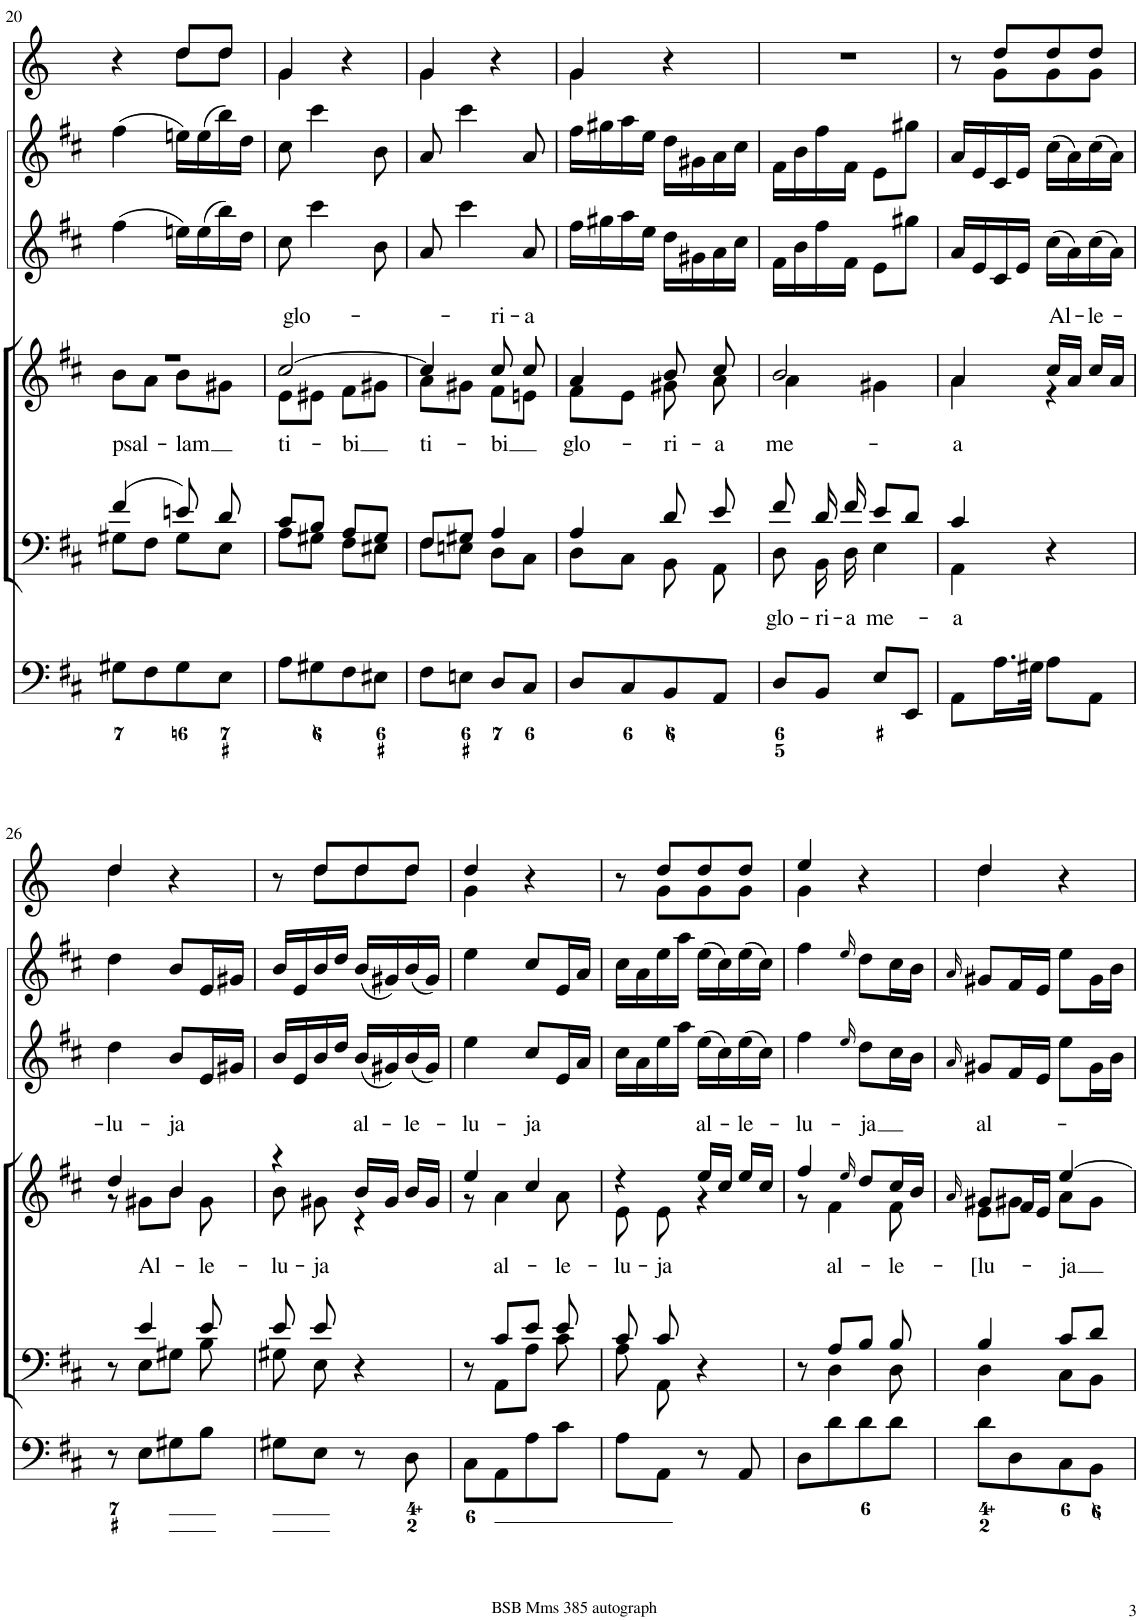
**kern	**kern	**text	**kern	**text	**kern	**kern	**kern
*part6	*part5	*part5	*part4	*part4	*part3	*part2	*part1
*staff6	*staff5	*staff5	*staff4	*staff4	*staff3	*staff2	*staff1
*I"Organ	*I"Voice	*	*I"Voice	*	*I"Violin	*I"Violini	*I"Clarini in D
*	*	*	*	*	*I'Vln	*I'Vln	*
!!LO:PB:g=z
*clefF4	*clefF4	*	*clefG2	*	*clefG2	*clefG2	*clefG2
*	*	*	*	*	*	*	*Trd-1c-2
*k[f#c#]	*k[f#c#]	*	*k[f#c#]	*	*k[f#c#]	*k[f#c#]	*k[]
*M2/4	*M2/4	*	*M2/4	*	*M2/4	*M2/4	*M2/4
=20	=20	=20	=20	=20	=20	=20	=20
*	*^	*	*^	*	*	*	*
!	!	!	!	!	!	!LO:LY:b	!	!	!
*	*	*	*	*	*	*	*	*	*^
8G#X\L	(4f#/	8G#X\L	.	2r	8b\L	psal-	(4ff#\	(4ff#\	4r	4ryy
8F#\	.	8F#\J	.	.	8a\J	.	.	.	.	.
!	!	!	!	!	!	!LO:LY:b	!	!	!	!
8G#\	8en/)	8G#\L	.	.	8b\L	-lam	16een\LL)	16een\LL)	8dd/L	8dd\L
.	.	.	.	.	.	.	(16ee\	(16ee\	.	.
8E\J	8d/	8E\J	.	.	8g#X\J	.	16bb\)	16bb\)	8dd/J	8dd\J
.	.	.	.	.	.	.	16dd\JJ	16dd\JJ	.	.
=21	=21	=21	=21	=21	=21	=21	=21	=21	=21	=21
!	!	!	!	!	!	!LO:LY:a	!	!	!	!
!	!	!	!	!	!	!LO:LY:b	!	!	!	!
8A\L	8c#/L	8A\L	.	[2cc#/	8e\L	ti-	8cc#\	8cc#\	4g/	4g\
8G#X\	8B/J	8G#X\J	.	.	8e#X\J	.	4ccc#\	4ccc#\	.	.
!	!	!	!	!	!	!LO:LY:b	!	!	!	!
8F#\	8A/L	8F#\L	.	.	8f#\L	-bi	.	.	4r	4ryy
8E#X\J	8G#/J	8E#X\J	.	.	8g#X\J	.	8b\	8b\	.	.
=22	=22	=22	=22	=22	=22	=22	=22	=22	=22	=22
!	!	!	!	!	!	!LO:LY:b	!	!	!	!
8F#\L	8F#/L	8F#\L	.	4cc#/]	8a\L	ti-	8a/	8a/	4g/	4g\
8En\J	8G#X/J	8En\J	.	.	8g#X\J	.	4ccc#\	4ccc#\	.	.
!	!	!	!	!	!	!LO:LY:a	!	!	!	!
!	!	!	!	!	!	!LO:LY:b	!	!	!	!
8D/L	4A/	8D\L	.	8cc#/	8f#\L	-bi	.	.	4r	4ryy
!	!	!	!	!	!	!LO:LY:a	!	!	!	!
8C#/J	.	8C#\J	.	8cc#/	8en\J	-a	8a/	8a/	.	.
=23	=23	=23	=23	=23	=23	=23	=23	=23	=23	=23
!	!	!	!	!	!	!LO:LY:b	!	!	!	!
8D/L	4A/	8D\L	.	4a/	8f#\L	glo-	16ff#\LL	16ff#\LL	4g/	4g\
.	.	.	.	.	.	.	16gg#X\	16gg#X\	.	.
8C#/	.	8C#\J	.	.	8e\J	.	16aa\	16aa\	.	.
.	.	.	.	.	.	.	16ee\JJ	16ee\JJ	.	.
!	!	!	!	!	!	!LO:LY:b	!	!	!	!
8BB/	8d/	8BB\	.	8b/	8g#X\	-ri-	16dd\LL	16dd\LL	4r	4ryy
.	.	.	.	.	.	.	16g#X\	16g#X\	.	.
!	!	!	!	!	!	!LO:LY:b	!	!	!	!
8AA/J	8e/	8AA\	.	8cc#/	8a\	-a	16a\	16a\	.	.
.	.	.	.	.	.	.	16cc#\JJ	16cc#\JJ	.	.
*	*	*	*	*	*	*	*	*	*v	*v
=24	=24	=24	=24	=24	=24	=24	=24	=24	=24
!	!	!	!LO:LY:b	!	!	!LO:LY:b	!	!	!
8D/L	8f#/	8D\	glo-	2b/	4a\	me-	16f#\LL	16f#\LL	2r
.	.	.	.	.	.	.	16b\	16b\	.
!	!	!	!LO:LY:b	!	!	!	!	!	!
8BB/J	16d/	16BB\	-ri-	.	.	.	16ff#\	16ff#\	.
!	!	!	!LO:LY:b	!	!	!	!	!	!
.	16f#/	16D\	-a	.	.	.	16f#\JJ	16f#\JJ	.
!	!	!	!LO:LY:b	!	!	!	!	!	!
8E/L	8e/L	4E\	me-	.	4g#X\	.	8e\L	8e\L	.
8EE/J	8d/J	.	.	.	.	.	8gg#X\J	8gg#X\J	.
=25	=25	=25	=25	=25	=25	=25	=25	=25	=25
!	!	!	!LO:LY:b	!	!	!LO:LY:b	!	!	!
*	*	*	*	*	*	*	*	*	*^
8AA\L	4c#/	4AA\	-a	4a/	4a\	-a	16a/LL	16a/LL	8r	8ryy
.	.	.	.	.	.	.	16e/	16e/	.	.
16.A\L	.	.	.	.	.	.	16c#/	16c#/	8dd/L	8g\L
.	.	.	.	.	.	.	16e/JJ	16e/JJ	.	.
32G#X\JJk	.	.	.	.	.	.	.	.	.	.
!	!	!	!	!	!	!LO:LY:a	!	!	!	!
8A\L	4r	4ryy	.	16cc#/LL	4r	Al-	(16cc#\LL	(16cc#\LL	8dd/	8g\
.	.	.	.	16a/JJ	.	.	16a\)	16a\)	.	.
!	!	!	!	!	!	!LO:LY:a	!	!	!	!
8AA\J	.	.	.	16cc#/LL	.	-le-	(16cc#\	(16cc#\	8dd/J	8g\J
.	.	.	.	16a/JJ	.	.	16a\JJ)	16a\JJ)	.	.
!!LO:LB:g=z	!!
=26	=26	=26	=26	=26	=26	=26	=26	=26	=26	=26
!	!	!	!	!	!	!LO:LY:a	!	!	!	!
8r	8r	8ryy	.	4dd/	8r	-lu-	4dd\	4dd\	4dd/	4dd\
!	!	!	!	!	!	!LO:LY:b	!	!	!	!
8E\L	4e/	8E\L	.	.	8g#X\L	Al-	.	.	.	.
!	!	!	!	!	!	!LO:LY:a	!	!	!	!
8G#X\	.	8G#X\J	.	4b/	8b\J	-ja	8b/L	8b/L	4r	4ryy
!	!	!	!	!	!	!LO:LY:b	!	!	!	!
8B\J	8e/	8B\	.	.	8g#\	-le-	16e/L	16e/L	.	.
.	.	.	.	.	.	.	16g#X/JJ	16g#X/JJ	.	.
=27	=27	=27	=27	=27	=27	=27	=27	=27	=27	=27
!	!	!	!	!	!	!LO:LY:b	!	!	!	!
8G#X\L	8e/	8G#X\	.	4r	8b\	-lu-	16b/LL	16b/LL	8r	8ryy
.	.	.	.	.	.	.	16e/	16e/	.	.
!	!	!	!	!	!	!LO:LY:b	!	!	!	!
8E\J	8e/	8E\	.	.	8g#X\	-ja	16b/	16b/	8dd/L	8dd\L
.	.	.	.	.	.	.	16dd/JJ	16dd/JJ	.	.
!	!	!	!	!	!	!LO:LY:a	!	!	!	!
8r	4r	4ryy	.	16b/LL	4r	al-	(16b/LL	(16b/LL	8dd/	8dd\
.	.	.	.	16g#/JJ	.	.	16g#X/)	16g#X/)	.	.
!	!	!	!	!	!	!LO:LY:a	!	!	!	!
8D\	.	.	.	16b/LL	.	-le-	(16b/	(16b/	8dd/J	8dd\J
.	.	.	.	16g#/JJ	.	.	16g#/JJ)	16g#/JJ)	.	.
=28	=28	=28	=28	=28	=28	=28	=28	=28	=28	=28
!	!	!	!	!	!	!LO:LY:a	!	!	!	!
8C#\L	8r	8ryy	.	4ee/	8r	-lu-	4ee\	4ee\	4dd/	4g\
!	!	!	!	!	!	!LO:LY:b	!	!	!	!
8AA\	8c#/L	8AA\L	.	.	4a\	al-	.	.	.	.
!	!	!	!	!	!	!LO:LY:a	!	!	!	!
8A\	8e/J	8A\J	.	4cc#/	.	-ja	8cc#/L	8cc#/L	4r	4ryy
!	!	!	!	!	!	!LO:LY:b	!	!	!	!
8c#\J	8e/	8c#\	.	.	8a\	-le-	16e/L	16e/L	.	.
.	.	.	.	.	.	.	16a/JJ	16a/JJ	.	.
=29	=29	=29	=29	=29	=29	=29	=29	=29	=29	=29
!	!	!	!	!	!	!LO:LY:b	!	!	!	!
8A\L	8c#/	8A\	.	4r	8e\	-lu-	16cc#\LL	16cc#\LL	8r	8ryy
.	.	.	.	.	.	.	16a\	16a\	.	.
!	!	!	!	!	!	!LO:LY:b	!	!	!	!
8AA\J	8c#/	8AA\	.	.	8e\	-ja	16ee\	16ee\	8dd/L	8g\L
.	.	.	.	.	.	.	16aa\JJ	16aa\JJ	.	.
!	!	!	!	!	!	!LO:LY:a	!	!	!	!
8r	4r	4ryy	.	16ee/LL	4r	al-	(16ee\LL	(16ee\LL	8dd/	8g\
.	.	.	.	16cc#/JJ	.	.	16cc#\)	16cc#\)	.	.
!	!	!	!	!	!	!LO:LY:a	!	!	!	!
8AA/	.	.	.	16ee/LL	.	-le-	(16ee\	(16ee\	8dd/J	8g\J
.	.	.	.	16cc#/JJ	.	.	16cc#\JJ)	16cc#\JJ)	.	.
=30	=30	=30	=30	=30	=30	=30	=30	=30	=30	=30
!	!	!	!	!	!	!LO:LY:a	!	!	!	!
8D\L	8r	8ryy	.	4ff#/	8r	-lu-	4ff#\	4ff#\	4ee/	4g\
!	!	!	!	!	!	!LO:LY:b	!	!	!	!
8d\	8A/L	4D\	.	.	4f#\	al-	.	.	.	.
.	.	.	.	16qee/	.	.	16qee/	16qee/	.	.
!	!	!	!	!	!	!LO:LY:a	!	!	!	!
8d\	8B/J	.	.	8dd/L	.	-ja	8dd\L	8dd\L	4r	4ryy
!	!	!	!	!	!	!LO:LY:b	!	!	!	!
8d\J	8B/	8D\	.	16cc#/L	8f#\	-le-	16cc#\L	16cc#\L	.	.
.	.	.	.	16b/JJ	.	.	16b\JJ	16b\JJ	.	.
=31	=31	=31	=31	=31	=31	=31	=31	=31	=31	=31
.	.	.	.	16qa/	.	.	16qa/	16qa/	.	.
!	!	!	!	!	!	!LO:LY:a	!	!	!	!
!	!	!	!	!	!	!LO:LY:b	!	!	!	!
8d\L	4B/	4D\	.	8g#X/L	8e\L	-[lu-	8g#X/L	8g#X/L	4dd/	4dd\
8D\	.	.	.	16f#/L	8g#X\J	.	16f#/L	16f#/L	.	.
.	.	.	.	16e/JJ	.	.	16e/JJ	16e/JJ	.	.
!	!	!	!	!	!	!LO:LY:b	!	!	!	!
8C#\	8c#/L	8C#\L	.	[4ee/	8a\L	-ja	8ee\L	8ee\L	4r	4ryy
8BB\J	8d/J	8BB\J	.	.	8g#\J	.	16g#\L	16g#\L	.	.
.	.	.	.	.	.	.	16b\JJ	16b\JJ	.	.
*	*v	*v	*	*	*	*	*	*	*v	*v
*	*	*	*v	*v	*	*	*	*
=	=	=	=	=	=	=	=
*-	*-	*-	*-	*-	*-	*-	*-
